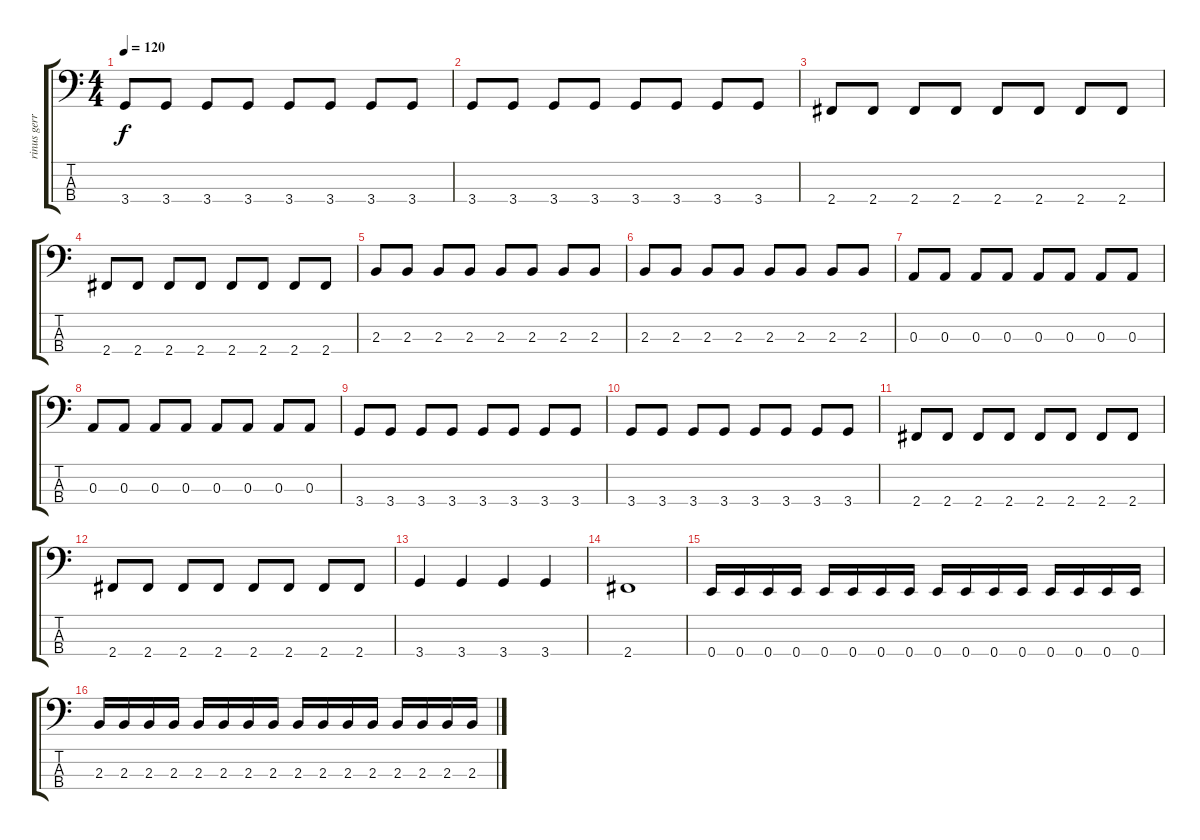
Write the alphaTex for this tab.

\track ("rinus gerritsen" "rinus gerr") {instrument acousticbass}
\staff {score tabs}
\tuning (G2 D2 A1 E1) {hide}
\ts (4 4)
\tempo 120
\clef f4
\ks c
3.4.8{dy f} 3.4.8 3.4.8 3.4.8 3.4.8 3.4.8 3.4.8 3.4.8 |
3.4.8 3.4.8 3.4.8 3.4.8 3.4.8 3.4.8 3.4.8 3.4.8 |
2.4.8 2.4.8 2.4.8 2.4.8 2.4.8 2.4.8 2.4.8 2.4.8 |
2.4.8 2.4.8 2.4.8 2.4.8 2.4.8 2.4.8 2.4.8 2.4.8 |
2.3.8 2.3.8 2.3.8 2.3.8 2.3.8 2.3.8 2.3.8 2.3.8 |
2.3.8 2.3.8 2.3.8 2.3.8 2.3.8 2.3.8 2.3.8 2.3.8 |
0.3.8 0.3.8 0.3.8 0.3.8 0.3.8 0.3.8 0.3.8 0.3.8 |
0.3.8 0.3.8 0.3.8 0.3.8 0.3.8 0.3.8 0.3.8 0.3.8 |
3.4.8 3.4.8 3.4.8 3.4.8 3.4.8 3.4.8 3.4.8 3.4.8 |
3.4.8 3.4.8 3.4.8 3.4.8 3.4.8 3.4.8 3.4.8 3.4.8 |
2.4.8 2.4.8 2.4.8 2.4.8 2.4.8 2.4.8 2.4.8 2.4.8 |
2.4.8 2.4.8 2.4.8 2.4.8 2.4.8 2.4.8 2.4.8 2.4.8 |
3.4.4 3.4.4 3.4.4 3.4.4 |
2.4.1 |
0.4.16 0.4.16 0.4.16 0.4.16 0.4.16 0.4.16 0.4.16 0.4.16 0.4.16 0.4.16 0.4.16 0.4.16 0.4.16 0.4.16 0.4.16 0.4.16 |
2.3.16 2.3.16 2.3.16 2.3.16 2.3.16 2.3.16 2.3.16 2.3.16 2.3.16 2.3.16 2.3.16 2.3.16 2.3.16 2.3.16 2.3.16 2.3.16
